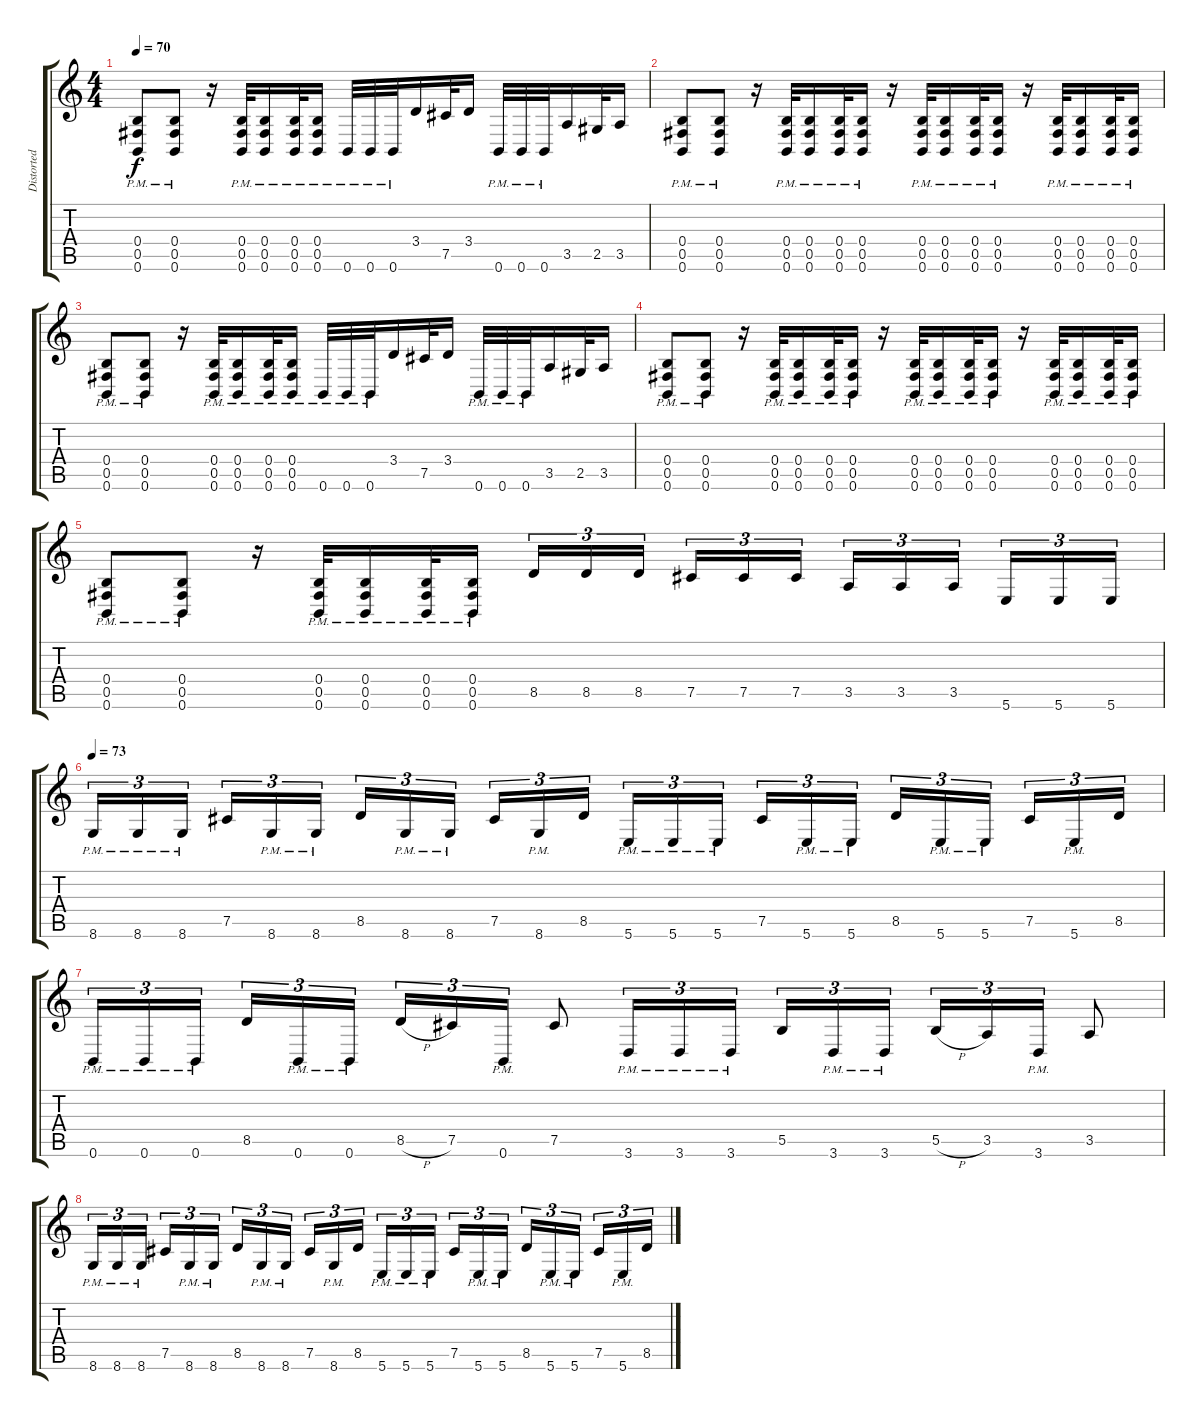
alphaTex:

\track ("Distorted Left" "Distorted ") {instrument distortionguitar}
\staff {score tabs}
\tuning (Db4 Ab3 E3 B2 Gb2 B1) {hide}
\ts (4 4)
\tempo 70
\clef g2
\ks c
(0.4{pm} 0.5{pm} 0.6{pm}).8{dy f} (0.4{pm} 0.5{pm} 0.6{pm}).8 r.16 (0.4{pm} 0.5{pm} 0.6{pm}).32 (0.4{pm} 0.5{pm} 0.6{pm}).16 (0.4{pm} 0.5{pm} 0.6{pm}).32 (0.4{pm} 0.5{pm} 0.6{pm}).16 0.6{pm}.32 0.6{pm}.32 0.6{pm}.32 3.4.16 7.5.32 3.4.16 0.6{pm}.32 0.6{pm}.32 0.6{pm}.32 3.5.16 2.5.32 3.5.16 |
(0.4{pm} 0.5{pm} 0.6{pm}).8 (0.4{pm} 0.5{pm} 0.6{pm}).8 r.16 (0.4{pm} 0.5{pm} 0.6{pm}).32 (0.4{pm} 0.5{pm} 0.6{pm}).16 (0.4{pm} 0.5{pm} 0.6{pm}).32 (0.4{pm} 0.5{pm} 0.6{pm}).16 r.16 (0.4{pm} 0.5{pm} 0.6{pm}).32 (0.4{pm} 0.5{pm} 0.6{pm}).16 (0.4{pm} 0.5{pm} 0.6{pm}).32 (0.4{pm} 0.5{pm} 0.6{pm}).16 r.16 (0.4{pm} 0.5{pm} 0.6{pm}).32 (0.4{pm} 0.5{pm} 0.6{pm}).16 (0.4{pm} 0.5{pm} 0.6{pm}).32 (0.4{pm} 0.5{pm} 0.6{pm}).16 |
(0.4{pm} 0.5{pm} 0.6{pm}).8 (0.4{pm} 0.5{pm} 0.6{pm}).8 r.16 (0.4{pm} 0.5{pm} 0.6{pm}).32 (0.4{pm} 0.5{pm} 0.6{pm}).16 (0.4{pm} 0.5{pm} 0.6{pm}).32 (0.4{pm} 0.5{pm} 0.6{pm}).16 0.6{pm}.32 0.6{pm}.32 0.6{pm}.32 3.4.16 7.5.32 3.4.16 0.6{pm}.32 0.6{pm}.32 0.6{pm}.32 3.5.16 2.5.32 3.5.16 |
(0.4{pm} 0.5{pm} 0.6{pm}).8 (0.4{pm} 0.5{pm} 0.6{pm}).8 r.16 (0.4{pm} 0.5{pm} 0.6{pm}).32 (0.4{pm} 0.5{pm} 0.6{pm}).16 (0.4{pm} 0.5{pm} 0.6{pm}).32 (0.4{pm} 0.5{pm} 0.6{pm}).16 r.16 (0.4{pm} 0.5{pm} 0.6{pm}).32 (0.4{pm} 0.5{pm} 0.6{pm}).16 (0.4{pm} 0.5{pm} 0.6{pm}).32 (0.4{pm} 0.5{pm} 0.6{pm}).16 r.16 (0.4{pm} 0.5{pm} 0.6{pm}).32 (0.4{pm} 0.5{pm} 0.6{pm}).16 (0.4{pm} 0.5{pm} 0.6{pm}).32 (0.4{pm} 0.5{pm} 0.6{pm}).16 |
(0.4{pm} 0.5{pm} 0.6{pm}).8 (0.4{pm} 0.5{pm} 0.6{pm}).8 r.16 (0.4{pm} 0.5{pm} 0.6{pm}).32 (0.4{pm} 0.5{pm} 0.6{pm}).16 (0.4{pm} 0.5{pm} 0.6{pm}).32 (0.4{pm} 0.5{pm} 0.6{pm}).16 8.5.16{tu (3 2)} 8.5.16{tu (3 2)} 8.5.16{tu (3 2)} 7.5.16{tu (3 2)} 7.5.16{tu (3 2)} 7.5.16{tu (3 2)} 3.5.16{tu (3 2)} 3.5.16{tu (3 2)} 3.5.16{tu (3 2)} 5.6.16{tu (3 2)} 5.6.16{tu (3 2)} 5.6.16{tu (3 2)} |
\tempo 73
8.6{pm}.16{tu (3 2)} 8.6{pm}.16{tu (3 2)} 8.6{pm}.16{tu (3 2)} 7.5.16{tu (3 2)} 8.6{pm}.16{tu (3 2)} 8.6{pm}.16{tu (3 2)} 8.5.16{tu (3 2)} 8.6{pm}.16{tu (3 2)} 8.6{pm}.16{tu (3 2)} 7.5.16{tu (3 2)} 8.6{pm}.16{tu (3 2)} 8.5.16{tu (3 2)} 5.6{pm}.16{tu (3 2)} 5.6{pm}.16{tu (3 2)} 5.6{pm}.16{tu (3 2)} 7.5.16{tu (3 2)} 5.6{pm}.16{tu (3 2)} 5.6{pm}.16{tu (3 2)} 8.5.16{tu (3 2)} 5.6{pm}.16{tu (3 2)} 5.6{pm}.16{tu (3 2)} 7.5.16{tu (3 2)} 5.6{pm}.16{tu (3 2)} 8.5.16{tu (3 2)} |
0.6{pm}.16{tu (3 2)} 0.6{pm}.16{tu (3 2)} 0.6{pm}.16{tu (3 2)} 8.5.16{tu (3 2)} 0.6{pm}.16{tu (3 2)} 0.6{pm}.16{tu (3 2)} 8.5{h}.16{tu (3 2)} 7.5.16{tu (3 2)} 0.6{pm}.16{tu (3 2)} 7.5.8 3.6{pm}.16{tu (3 2)} 3.6{pm}.16{tu (3 2)} 3.6{pm}.16{tu (3 2)} 5.5.16{tu (3 2)} 3.6{pm}.16{tu (3 2)} 3.6{pm}.16{tu (3 2)} 5.5{h}.16{tu (3 2)} 3.5.16{tu (3 2)} 3.6{pm}.16{tu (3 2)} 3.5.8 |
8.6{pm}.16{tu (3 2)} 8.6{pm}.16{tu (3 2)} 8.6{pm}.16{tu (3 2)} 7.5.16{tu (3 2)} 8.6{pm}.16{tu (3 2)} 8.6{pm}.16{tu (3 2)} 8.5.16{tu (3 2)} 8.6{pm}.16{tu (3 2)} 8.6{pm}.16{tu (3 2)} 7.5.16{tu (3 2)} 8.6{pm}.16{tu (3 2)} 8.5.16{tu (3 2)} 5.6{pm}.16{tu (3 2)} 5.6{pm}.16{tu (3 2)} 5.6{pm}.16{tu (3 2)} 7.5.16{tu (3 2)} 5.6{pm}.16{tu (3 2)} 5.6{pm}.16{tu (3 2)} 8.5.16{tu (3 2)} 5.6{pm}.16{tu (3 2)} 5.6{pm}.16{tu (3 2)} 7.5.16{tu (3 2)} 5.6{pm}.16{tu (3 2)} 8.5.16{tu (3 2)}
